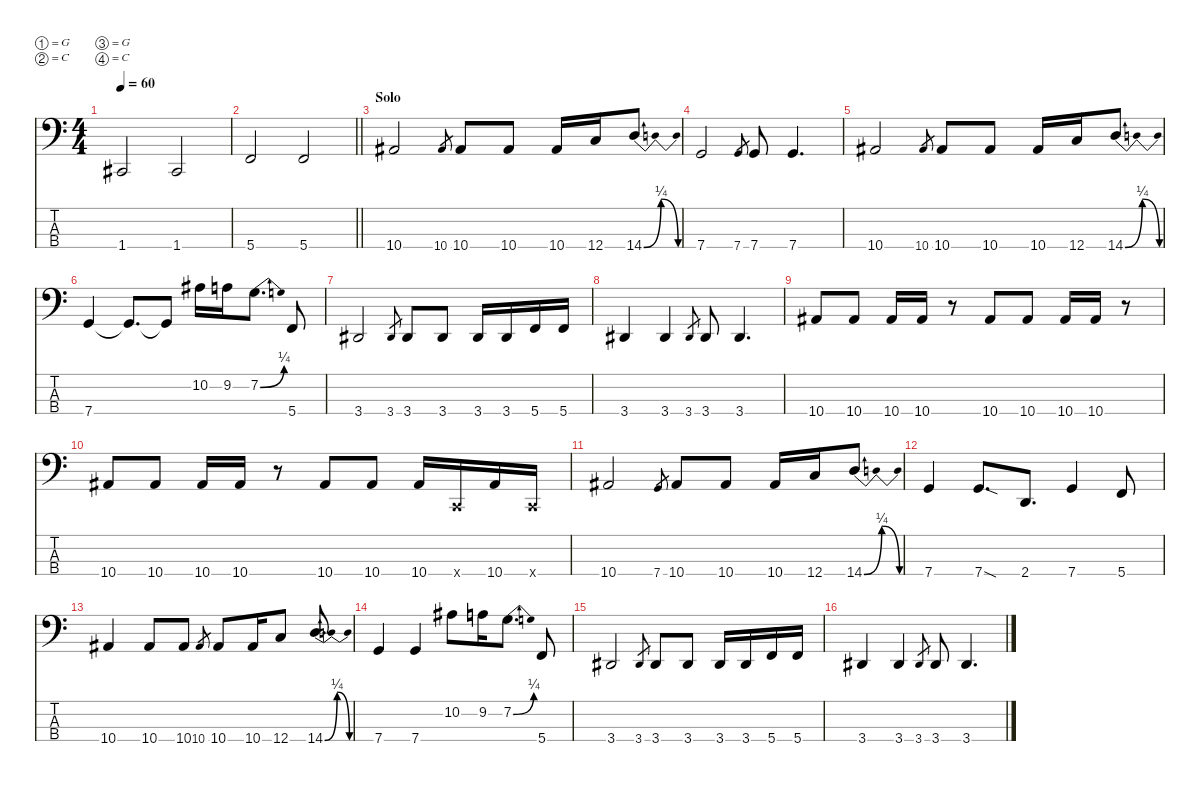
\defaultSystemsLayout 4
\hideDynamics
\bracketExtendMode nobrackets
\singleTrackTrackNamePolicy hidden
\multiTrackTrackNamePolicy hidden
\firstSystemTrackNameMode fullname
\firstSystemTrackNameOrientation horizontal
\otherSystemsTrackNameOrientation horizontal
\track ("Craig McFarland" "fl.bs.") {instrument fretlessbass}
\staff {score tabs}
\tuning (G2 C2 G1 C1)
\ts (4 4)
\tempo 60
\clef f4
\ks c
1.4{acc #}.2{dy f beam Up} 1.4{acc #}.2{beam Up} |
\barLineRight lightlight
5.4.2{beam Up} 5.4.2{beam Up} |
\section ("" "Solo")
10.4{acc #}.2{beam Up} 10.4{acc #}.8{gr dy mf beam Up} 10.4{acc #}.8{dy f beam Up} 10.4{acc #}.8{beam Up} 10.4{acc #}.16{beam Up} 12.4.16{beam Up} 14.4{be (bendrelease 0 0 19.999999199999998 1 30 1 39.999998399999996 0)}.8{beam Up} |
7.4.2{beam Up} 7.4.8{gr dy mf beam Up} 7.4.8{dy f beam Up} 7.4.4{d beam Up} |
10.4{acc #}.2{beam Up} 10.4{acc #}.8{gr dy mf beam Up} 10.4{acc #}.8{dy f beam Up} 10.4{acc #}.8{beam Up} 10.4{acc #}.16{beam Up} 12.4.16{beam Up} 14.4{be (bendrelease 0 0 19.999999199999998 1 30 1 39.999998399999996 0)}.8{beam Up} |
7.4.4{beam Up} 7.4{t}.8{d beam Up} 7.4{t}.8{beam Up} 10.2{acc #}.16{beam Down} 9.2.16{beam Down} 7.2{be (bend 0 0 30 1)}.8{d beam Down} 5.4.8{beam Up} |
3.4{acc #}.2{beam Up} 3.4{acc #}.8{gr dy mf beam Up} 3.4{acc #}.8{dy f beam Up} 3.4{acc #}.8{beam Up} 3.4{acc #}.16{beam Up} 3.4{acc #}.16{beam Up} 5.4.16{beam Up} 5.4.16{beam Up} |
3.4{acc #}.4{beam Up} 3.4{acc #}.4{beam Up} 3.4{acc #}.8{gr dy mf beam Up} 3.4{acc #}.8{dy f beam Up} 3.4{acc #}.4{d beam Up} |
10.4{acc #}.8{beam Up} 10.4{acc #}.8{beam Up} 10.4{acc #}.16{beam Up} 10.4{acc #}.16{beam Up} r.8{beam Up} 10.4{acc #}.8{beam Up} 10.4{acc #}.8{beam Up} 10.4{acc #}.16{beam Up} 10.4{acc #}.16{beam Up} r.8{beam Up} |
10.4{acc #}.8{beam Up} 10.4{acc #}.8{beam Up} 10.4{acc #}.16{beam Up} 10.4{acc #}.16{beam Up} r.8{beam Up} 10.4{acc #}.8{beam Up} 10.4{acc #}.8{beam Up} 10.4{acc #}.16{beam Up} 0.4{x}.16{beam Up} 10.4{acc #}.16{beam Up} 0.4{x}.16{beam Up} |
10.4{acc #}.2{beam Up} 7.4.8{gr dy mf beam Up} 10.4{acc #}.8{dy f beam Up} 10.4{acc #}.8{beam Up} 10.4{acc #}.16{beam Up} 12.4.16{beam Up} 14.4{be (bendrelease 0 0 19.999999199999998 1 30 1 39.999998399999996 0)}.8{beam Up} |
7.4.4{beam Up} 7.4{sod}.8{d beam Up} 2.4.8{d beam Up} 7.4.4{beam Up} 5.4.8{beam Up} |
10.4{acc #}.4{beam Up} 10.4{acc #}.8{beam Up} 10.4{acc #}.8{beam Up} 10.4{acc #}.8{gr dy mf beam Up} 10.4{acc #}.8{dy f beam Up} 10.4{acc #}.16{beam Up} 12.4.8{beam Up} 14.4{be (bendrelease 0 0 19.999999199999998 1 30 1 39.999998399999996 0)}.8{d beam Up} |
7.4.4{beam Up} 7.4.4{beam Up} 10.2{acc #}.8{beam Down} 9.2.16{beam Down} 7.2{be (bend 0 0 30 1)}.8{d beam Down} 5.4.8{beam Up} |
3.4{acc #}.2{beam Up} 3.4{acc #}.8{gr dy mf beam Up} 3.4{acc #}.8{dy f beam Up} 3.4{acc #}.8{beam Up} 3.4{acc #}.16{beam Up} 3.4{acc #}.16{beam Up} 5.4.16{beam Up} 5.4.16{beam Up} |
3.4{acc #}.4{beam Up} 3.4{acc #}.4{beam Up} 3.4{acc #}.8{gr dy mf beam Up} 3.4{acc #}.8{dy f beam Up} 3.4{acc #}.4{d beam Up}
